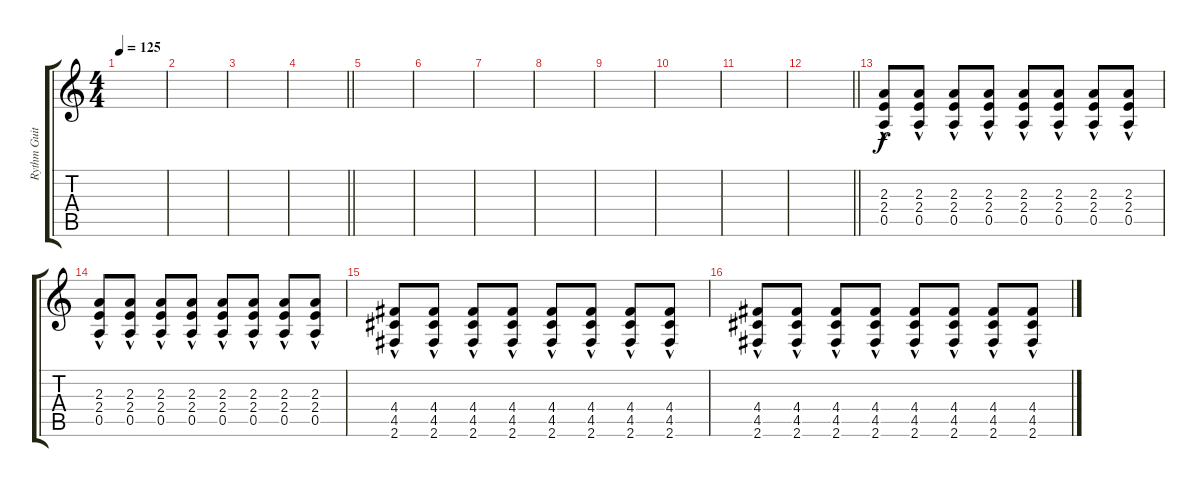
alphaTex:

\track ("Rythm Guitar #1" "Rythm Guit") {instrument overdrivenguitar}
\staff {score tabs}
\tuning (E4 B3 G3 D3 A2 E2) {hide}
\ts (4 4)
\tempo 125
\clef g2
\ks c
|
|
|
\barLineRight lightlight
|
|
|
|
|
|
|
|
\barLineRight lightlight
|
(2.3 2.4 0.5{hac}).8 (2.3 2.4 0.5{hac}).8 (2.3 2.4 0.5{hac}).8 (2.3 2.4 0.5{hac}).8 (2.3 2.4 0.5{hac}).8 (2.3 2.4 0.5{hac}).8 (2.3 2.4 0.5{hac}).8 (2.3 2.4 0.5{hac}).8 |
(2.3 2.4 0.5{hac}).8 (2.3 2.4 0.5{hac}).8 (2.3 2.4 0.5{hac}).8 (2.3 2.4 0.5{hac}).8 (2.3 2.4 0.5{hac}).8 (2.3 2.4 0.5{hac}).8 (2.3 2.4 0.5{hac}).8 (2.3 2.4 0.5{hac}).8 |
(4.4 4.5{hac} 2.6).8 (4.4 4.5{hac} 2.6).8 (4.4 4.5{hac} 2.6).8 (4.4 4.5{hac} 2.6).8 (4.4 4.5{hac} 2.6).8 (4.4 4.5{hac} 2.6).8 (4.4 4.5{hac} 2.6).8 (4.4 4.5{hac} 2.6).8 |
(4.4 4.5{hac} 2.6).8 (4.4 4.5{hac} 2.6).8 (4.4 4.5{hac} 2.6).8 (4.4 4.5{hac} 2.6).8 (4.4 4.5{hac} 2.6).8 (4.4 4.5{hac} 2.6).8 (4.4 4.5{hac} 2.6).8 (4.4 4.5{hac} 2.6).8
